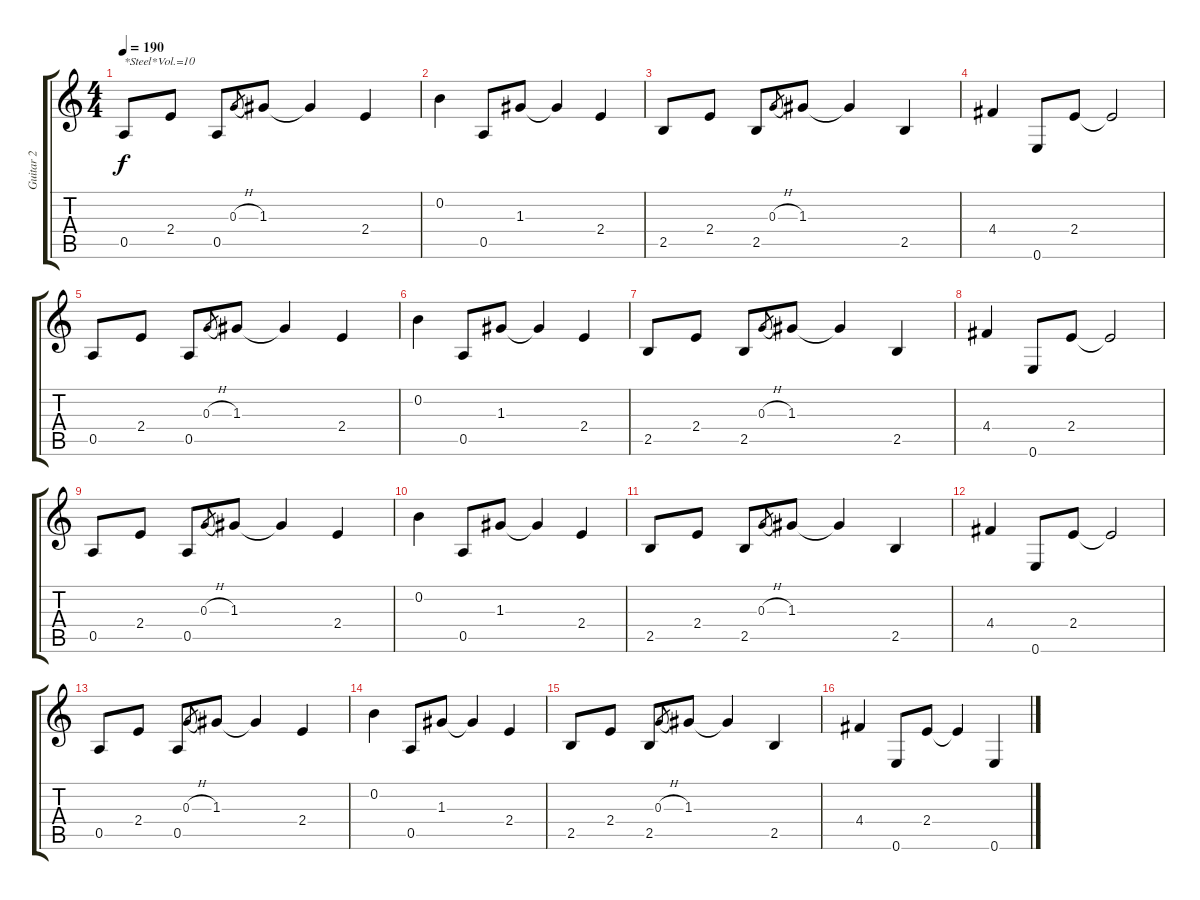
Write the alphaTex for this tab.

\track ("Guitar 2" "Guitar 2") {instrument distortionguitar}
\staff {score tabs}
\tuning (E4 B3 G3 D3 A2 E2) {hide}
\ts (4 4)
\tempo 190
\clef g2
\ks c
0.5.8{txt "*Steel*Vol.=10" dy f volume 10 instrument acousticguitarsteel} 2.4.8 0.5.8 0.3{h}.8{gr} 1.3.8 1.3{t}.4 2.4.4 |
0.2.4 0.5.8 1.3.8 1.3{t}.4 2.4.4 |
2.5.8 2.4.8 2.5.8 0.3{h}.8{gr} 1.3.8 1.3{t}.4 2.5.4 |
4.4.4 0.6.8 2.4.8 2.4{t}.2 |
0.5.8 2.4.8 0.5.8 0.3{h}.8{gr} 1.3.8 1.3{t}.4 2.4.4 |
0.2.4 0.5.8 1.3.8 1.3{t}.4 2.4.4 |
2.5.8 2.4.8 2.5.8 0.3{h}.8{gr} 1.3.8 1.3{t}.4 2.5.4 |
4.4.4 0.6.8 2.4.8 2.4{t}.2 |
0.5.8 2.4.8 0.5.8 0.3{h}.8{gr} 1.3.8 1.3{t}.4 2.4.4 |
0.2.4 0.5.8 1.3.8 1.3{t}.4 2.4.4 |
2.5.8 2.4.8 2.5.8 0.3{h}.8{gr} 1.3.8 1.3{t}.4 2.5.4 |
4.4.4 0.6.8 2.4.8 2.4{t}.2 |
0.5.8 2.4.8 0.5.8 0.3{h}.8{gr} 1.3.8 1.3{t}.4 2.4.4 |
0.2.4 0.5.8 1.3.8 1.3{t}.4 2.4.4 |
2.5.8 2.4.8 2.5.8 0.3{h}.8{gr} 1.3.8 1.3{t}.4 2.5.4 |
4.4.4 0.6.8 2.4.8 2.4{t}.4 0.6.4
